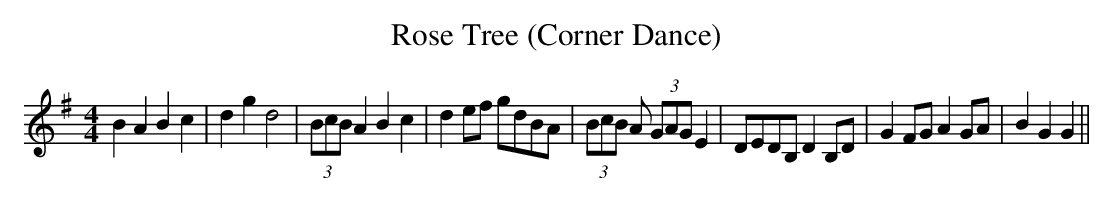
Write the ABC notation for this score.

X:1
T: Rose Tree (Corner Dance)
M:4/4
L:1/8
K:G
B2A2B2c2|d2g2d4|(3BcB A2B2c2|d2 ef gdBA|(3BcB A (3GAG E2|DEDB, D2 B,D|G2 FG A2 GA|B2G2G2||
